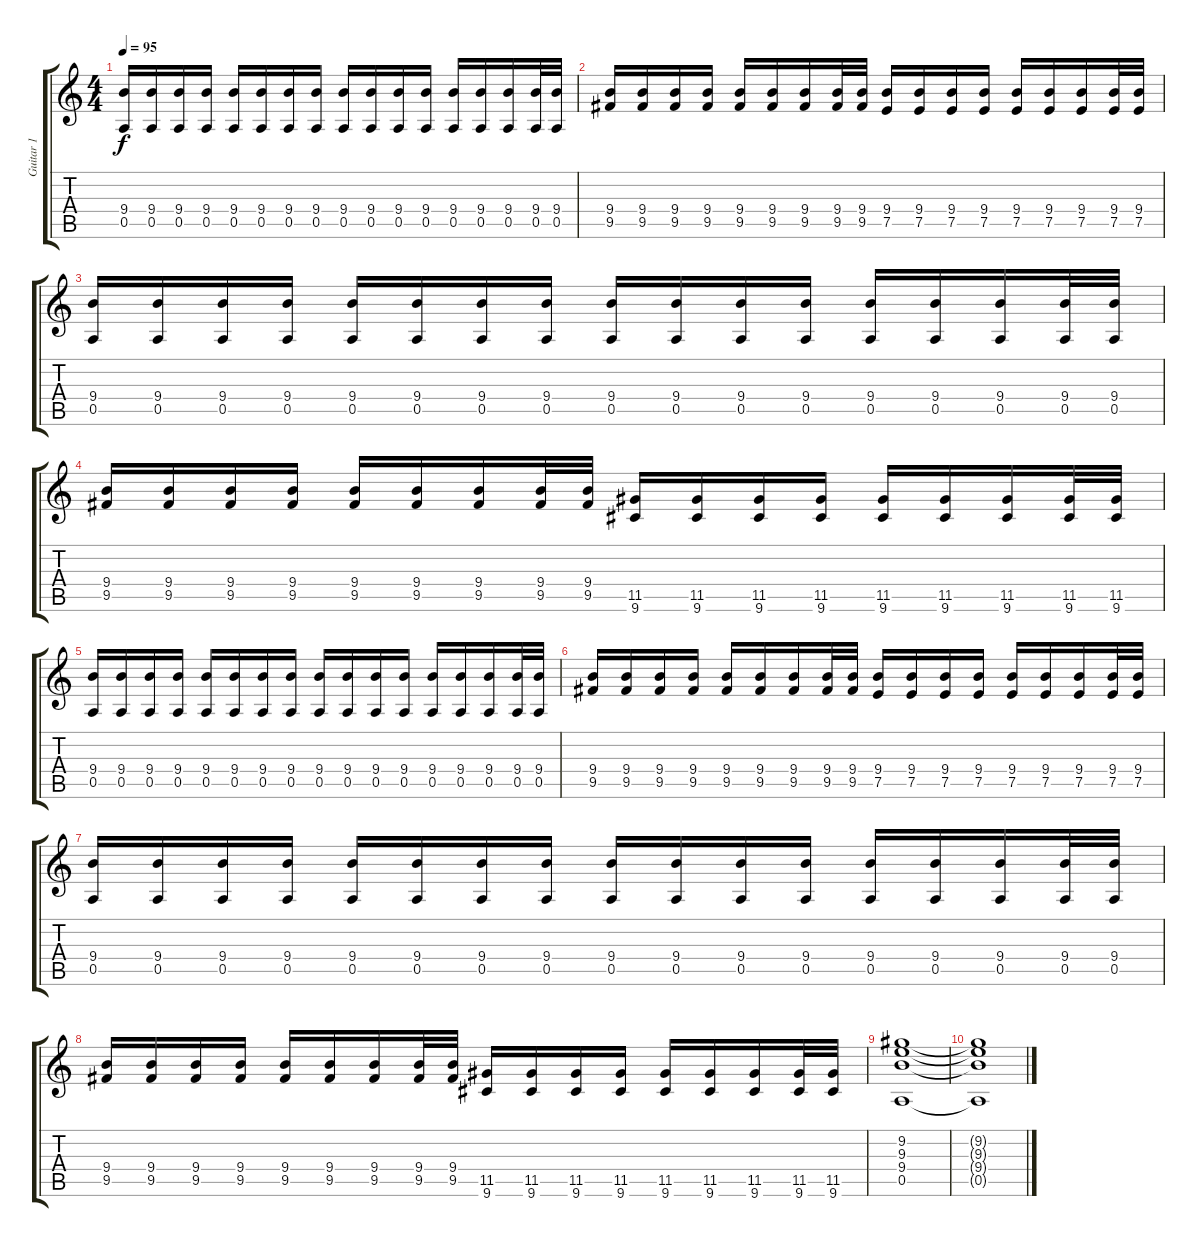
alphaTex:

\track ("Guitar 1" "Guitar 1") {instrument distortionguitar}
\staff {score tabs}
\tuning (E4 B3 G3 D3 A2 E2) {hide}
\ts (4 4)
\tempo 95
\clef g2
\ks c
(9.4 0.5).16{dy f} (9.4 0.5).16 (9.4 0.5).16 (9.4 0.5).16 (9.4 0.5).16 (9.4 0.5).16 (9.4 0.5).16 (9.4 0.5).16 (9.4 0.5).16 (9.4 0.5).16 (9.4 0.5).16 (9.4 0.5).16 (9.4 0.5).16 (9.4 0.5).16 (9.4 0.5).16 (9.4 0.5).32 (9.4 0.5).32 |
(9.4 9.5).16 (9.4 9.5).16 (9.4 9.5).16 (9.4 9.5).16 (9.4 9.5).16 (9.4 9.5).16 (9.4 9.5).16 (9.4 9.5).32 (9.4 9.5).32 (9.4 7.5).16 (9.4 7.5).16 (9.4 7.5).16 (9.4 7.5).16 (9.4 7.5).16 (9.4 7.5).16 (9.4 7.5).16 (9.4 7.5).32 (9.4 7.5).32 |
(9.4 0.5).16 (9.4 0.5).16 (9.4 0.5).16 (9.4 0.5).16 (9.4 0.5).16 (9.4 0.5).16 (9.4 0.5).16 (9.4 0.5).16 (9.4 0.5).16 (9.4 0.5).16 (9.4 0.5).16 (9.4 0.5).16 (9.4 0.5).16 (9.4 0.5).16 (9.4 0.5).16 (9.4 0.5).32 (9.4 0.5).32 |
(9.4 9.5).16 (9.4 9.5).16 (9.4 9.5).16 (9.4 9.5).16 (9.4 9.5).16 (9.4 9.5).16 (9.4 9.5).16 (9.4 9.5).32 (9.4 9.5).32 (11.5 9.6).16 (11.5 9.6).16 (11.5 9.6).16 (11.5 9.6).16 (11.5 9.6).16 (11.5 9.6).16 (11.5 9.6).16 (11.5 9.6).32 (11.5 9.6).32 |
(9.4 0.5).16 (9.4 0.5).16 (9.4 0.5).16 (9.4 0.5).16 (9.4 0.5).16 (9.4 0.5).16 (9.4 0.5).16 (9.4 0.5).16 (9.4 0.5).16 (9.4 0.5).16 (9.4 0.5).16 (9.4 0.5).16 (9.4 0.5).16 (9.4 0.5).16 (9.4 0.5).16 (9.4 0.5).32 (9.4 0.5).32 |
(9.4 9.5).16 (9.4 9.5).16 (9.4 9.5).16 (9.4 9.5).16 (9.4 9.5).16 (9.4 9.5).16 (9.4 9.5).16 (9.4 9.5).32 (9.4 9.5).32 (9.4 7.5).16 (9.4 7.5).16 (9.4 7.5).16 (9.4 7.5).16 (9.4 7.5).16 (9.4 7.5).16 (9.4 7.5).16 (9.4 7.5).32 (9.4 7.5).32 |
(9.4 0.5).16 (9.4 0.5).16 (9.4 0.5).16 (9.4 0.5).16 (9.4 0.5).16 (9.4 0.5).16 (9.4 0.5).16 (9.4 0.5).16 (9.4 0.5).16 (9.4 0.5).16 (9.4 0.5).16 (9.4 0.5).16 (9.4 0.5).16 (9.4 0.5).16 (9.4 0.5).16 (9.4 0.5).32 (9.4 0.5).32 |
(9.4 9.5).16 (9.4 9.5).16 (9.4 9.5).16 (9.4 9.5).16 (9.4 9.5).16 (9.4 9.5).16 (9.4 9.5).16 (9.4 9.5).32 (9.4 9.5).32 (11.5 9.6).16 (11.5 9.6).16 (11.5 9.6).16 (11.5 9.6).16 (11.5 9.6).16 (11.5 9.6).16 (11.5 9.6).16 (11.5 9.6).32 (11.5 9.6).32 |
(9.2 9.3 9.4 0.5).1{volume 0} |
(9.2{t} 9.3{t} 9.4{t} 0.5{t}).1
